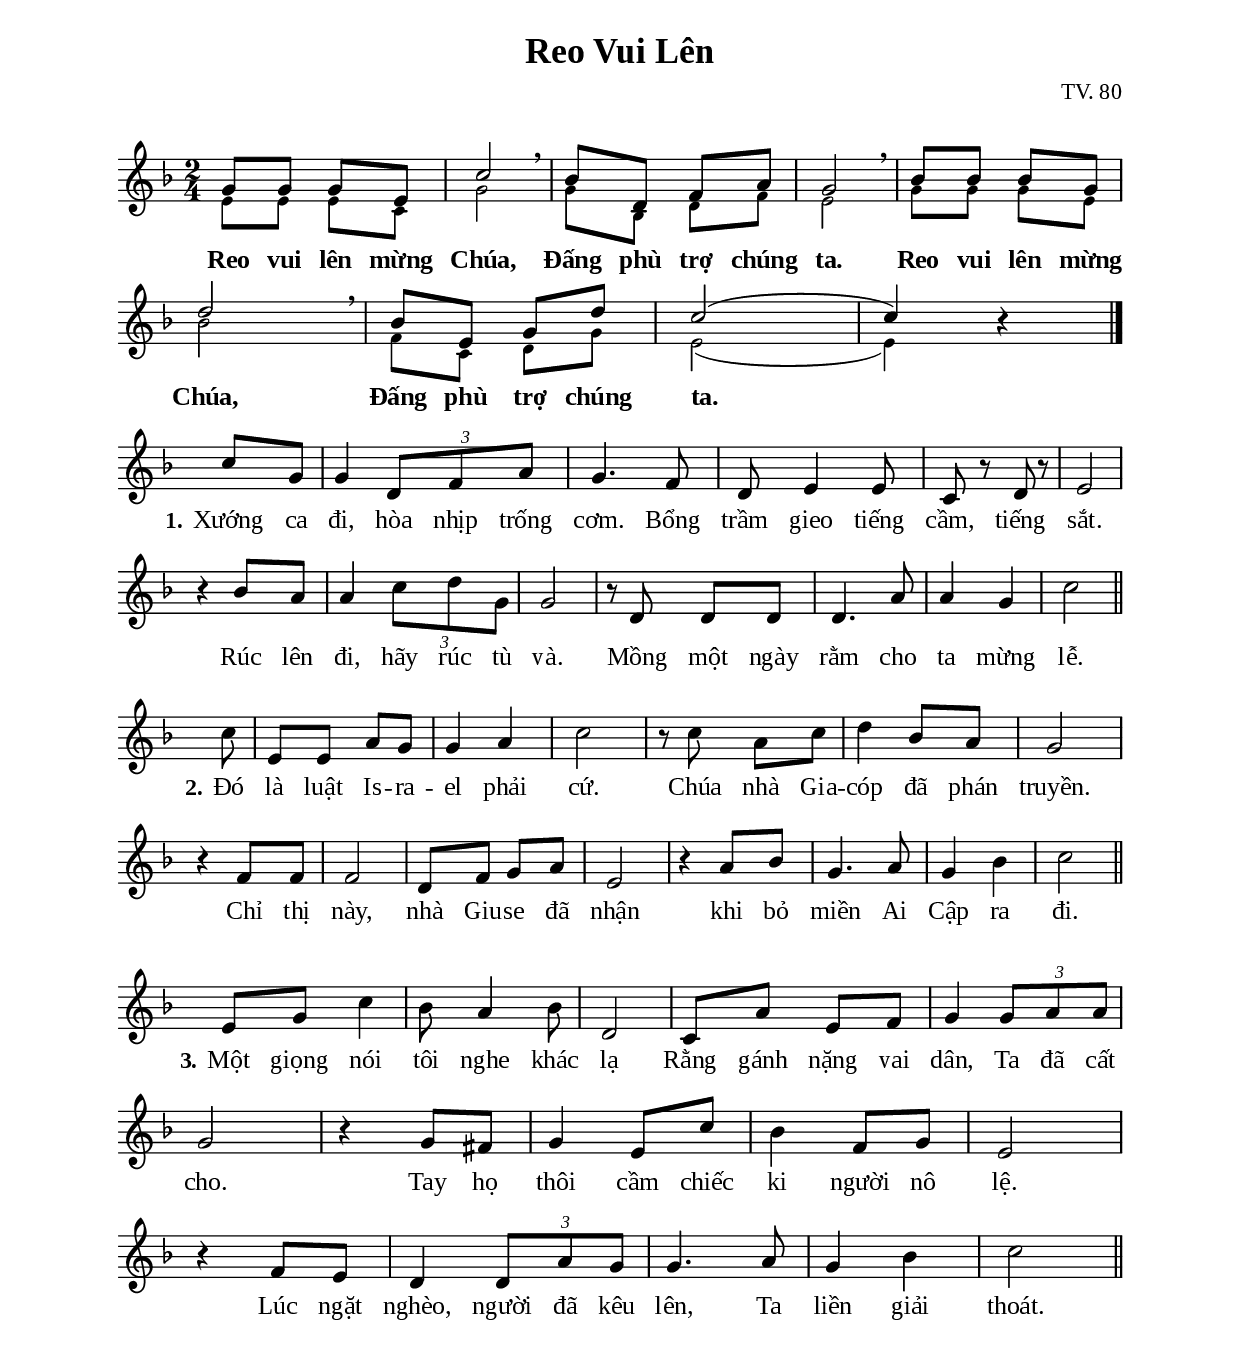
% Cài đặt chung
\version "2.20.0"
\include "english.ly"

\header {
  title = "Reo Vui Lên"
  composer = "TV. 80"
  arranger = " "
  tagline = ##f
}

global = {
  \key f \major
  \time 2/4
}

\paper {
  #(set-paper-size "a4")
  top-margin = 20\mm
  bottom-margin = 15\mm
  left-margin = 20\mm
  right-margin = 20\mm
  indent = #0
  #(define fonts
	 (make-pango-font-tree "Liberation Serif"
	 		       "Liberation Serif"
			       "Liberation Serif"
			       (/ 20 20)))
}

% Nhạc điệp khúc
nhacDiepKhucSop = \relative c'' {
  \override Lyrics.LyricSpace.minimum-distance = #1.7
  \override Score.BarNumber.break-visibility = ##(#f #f #f)
  g8 g g e |
  c'2 \breathe |
  bf8 d, f a |
  g2 \breathe |
  bf8 bf bf g |
  d'2 \breathe |
  bf8 e, g d' |
  c2 ( |
  c4) r \bar "|."
}

nhacDiepKhucBass = \relative c' {
  \override Lyrics.LyricSpace.minimum-distance = #1.7
  \override Score.BarNumber.break-visibility = ##(#f #f #f)
  \override NoteHead.font-size = #-2
  e8 e e c |
  g'2 |
  g8 bf, d f |
  e2 |
  g8 g g e |
  bf'2 |
  f8 c d g |
  e2 ( |
  e4) r
}

% Nhạc phiên khúc
nhacPhienKhucMot = \relative c'' {
  \override Lyrics.LyricSpace.minimum-distance = #2.0
  \override Score.BarNumber.break-visibility = ##(#f #f #f)
  \partial 4 c8 g |
  g4 \tuplet 3/2 { d8 f a } |
  g4. f8 |
  d e4 e8 |
  c r d r |
  e2 |
  r4 bf'8 a |
  a4 \tuplet 3/2 { c8 d g, } |
  g2 |
  r8 d d d |
  d4. a'8 |
  a4 g |
  c2 \bar "||"
}

nhacPhienKhucHai = \relative c'' {
  \override Lyrics.LyricSpace.minimum-distance = #2.0
  \override Score.BarNumber.break-visibility = ##(#f #f #f)
  \partial 8 c8 |
  e, e a g |
  g4 a |
  c2 |
  r8 c a c |
  d4 bf8 a |
  g2 |
  r4 f8 f |
  f2 |
  d8 f g a |
  e2 |
  r4 a8 bf |
  g4. a8 |
  g4 bf |
  c2 \bar "||"
}

nhacPhienKhucBa = \relative c' {
  \override Lyrics.LyricSpace.minimum-distance = #2.0
  \override Score.BarNumber.break-visibility = ##(#f #f #f)
  e8 g c4 |
  bf8 a4 bf8 |
  d,2 |
  c8 a' e f |
  g4 \tuplet 3/2 { g8 a a } |
  g2 |
  r4 g8 fs |
  g4 e8 c' |
  bf4 f8 g |
  e2 |
  r4 f8 e |
  d4 \tuplet 3/2 { d8 a' g } |
  g4. a8 |
  g4 bf |
  c2 \bar "||"
}

% Lời điệp khúc
loiDiepKhuc = \lyricmode {
  \override Lyrics.LyricText.font-series = #'bold
  Reo vui lên mừng Chúa, Đấng phù trợ chúng ta.
  Reo vui lên mừng Chúa, Đấng phù trợ chúng ta.
}

% Lời phiên khúc
loiPhienKhucMot = \lyricmode {
  \set stanza = #"1."
  Xướng ca đi, hòa nhịp trống cơm.
  Bổng trầm gieo tiếng cầm, tiếng sắt.
  Rúc lên đi, hãy rúc tù và.
  Mồng một ngày rằm cho ta mừng lễ.
}

loiPhienKhucHai = \lyricmode {
  \set stanza = #"2."
  Đó là luật Is -- ra -- el phải cứ.
  Chúa nhà Gia -- cóp đã phán truyền.
  Chỉ thị này, nhà Giu -- se đã nhận
  khi bỏ miền Ai Cập ra đi.
}

loiPhienKhucBa = \lyricmode {
  \set stanza = #"3."
  Một giọng nói tôi nghe khác lạ
  Rằng gánh nặng vai dân, Ta đã cất cho.
  Tay họ thôi cầm chiếc ki người nô lệ.
  Lúc ngặt nghèo, người đã kêu lên, Ta liền giải thoát.
}


% Dàn trang
\score {
  \new ChoirStaff <<
    \new Staff = chorus \with {
        \consists "Merge_rests_engraver"
      }
      <<
      \new Voice = "sopranos" {
        \voiceOne \global \stemUp \nhacDiepKhucSop
      }
      \new Voice = "basses" {
        \voiceTwo \global \stemDown \nhacDiepKhucBass
      }
    >>
    \new Lyrics = basses
    \context Lyrics = basses \lyricsto sopranos \loiDiepKhuc
  >>
}

\score {
  \new ChoirStaff <<
    \new Staff = verses <<
      \override Staff.TimeSignature.transparent = ##t
      \new Voice = "verse" {
        \global \stemNeutral \nhacPhienKhucMot
      }
    >>
    \new Lyrics \lyricsto verse \loiPhienKhucMot
  >>
}

\score {
  \new ChoirStaff <<
    \new Staff = verses <<
      \override Staff.TimeSignature.transparent = ##t
      \new Voice = "verse" {
        \global \stemNeutral \nhacPhienKhucHai
      }
    >>
    \new Lyrics \lyricsto verse \loiPhienKhucHai
  >>
}

\score {
  \new ChoirStaff <<
    \new Staff = verses <<
      \override Staff.TimeSignature.transparent = ##t
      \new Voice = "verse" {
        \global \stemNeutral \nhacPhienKhucBa
      }
    >>
    \new Lyrics \lyricsto verse \loiPhienKhucBa
  >>
}
